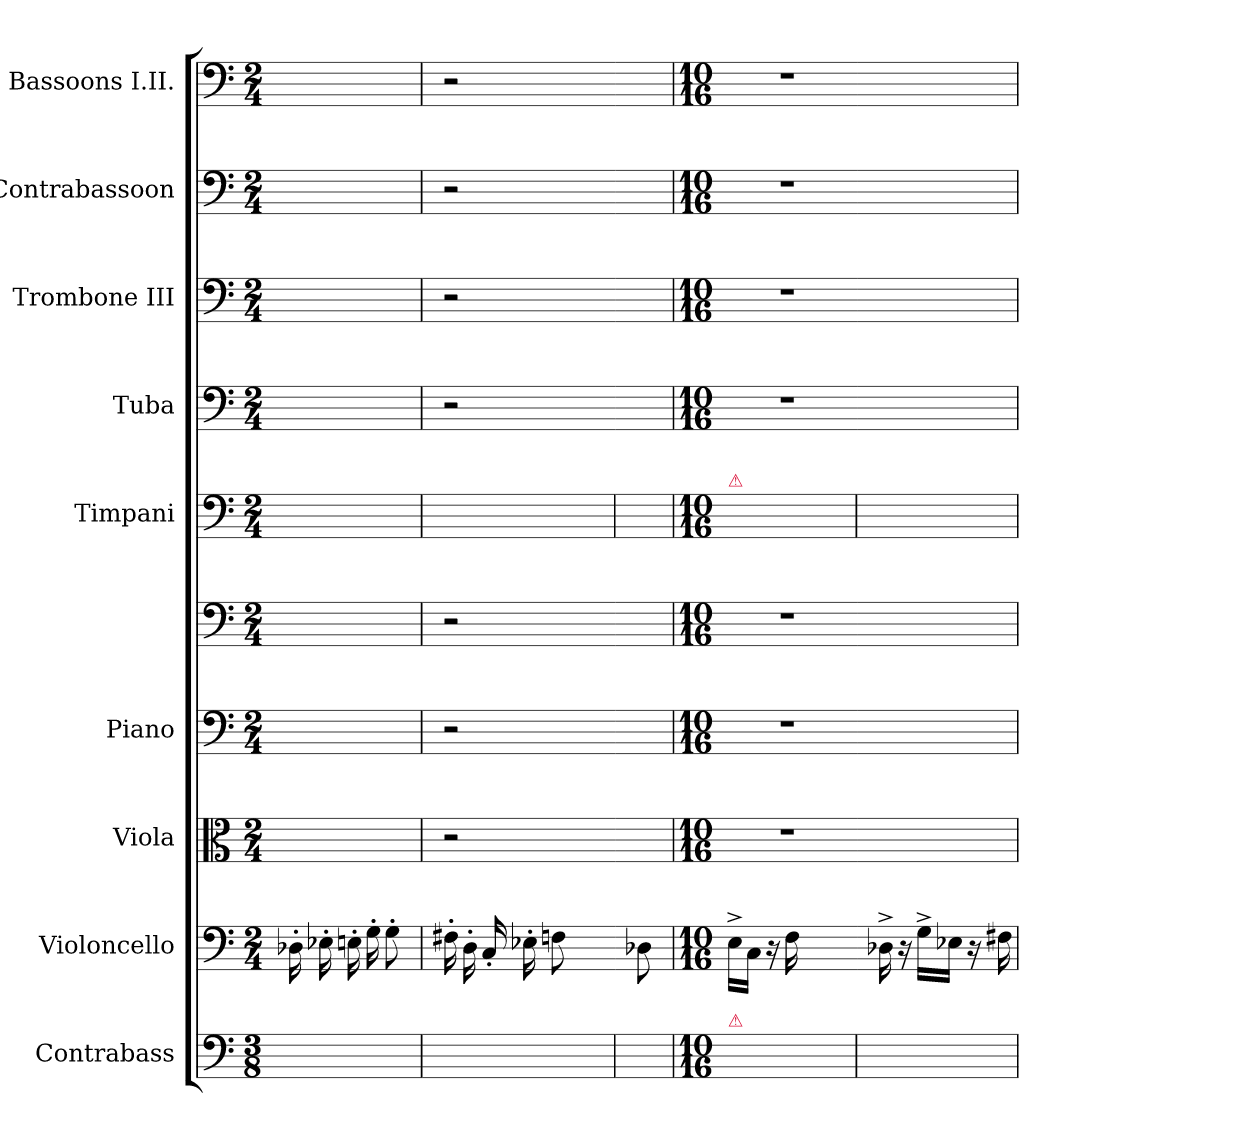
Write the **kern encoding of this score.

**kern	**kern	**kern	**kern	**kern	**kern	**kern	**kern	**kern	**kern
*part9	*part8	*part7	*part6	*part6	*part5	*part4	*part3	*part2	*part1
*staff10	*staff9	*staff8	*staff7	*staff6	*staff5	*staff4	*staff3	*staff2	*staff1
*I"Contrabass	*I"Violoncello	*I"Viola	*I"Piano	*	*I"Timpani	*I"Tuba	*I"Trombone III	*I"Contrabassoon	*I"Bassoons I.II.
*I'Cb.	*I'Vc.	*I'Vla.	*I'Pno.	*	*I'Timp.	*I'Tba.	*I'Tbn.	*I'Cbsn.	*I'Bsn.
*clefF4	*clefF4	*clefC3	*clefF4	*clefF4	*clefF4	*clefF4	*clefF4	*clefF4	*clefF4
*k[]	*k[]	*k[]	*k[]	*k[]	*k[]	*k[]	*k[]	*k[]	*k[]
*M3/8	*M2/4	*M2/4	*M2/4	*M2/4	*M2/4	*M2/4	*M2/4	*M2/4	*M2/4
=	=	=	=	=	=	=	=	=	=
16ryy	16D-X'	4.ryy	4.ryy	4.ryy	16ryy	4.ryy	4.ryy	4.ryy	4.ryy
16ryy	16E-X'	.	.	.	16ryy	.	.	.	.
16ryy	16En'	.	.	.	8ryy	.	.	.	.
16ryy	16G'	.	.	.	.	.	.	.	.
16ryy	8G'	.	.	.	16ryy	.	.	.	.
16ryy	.	.	.	.	16ryy	.	.	.	.
=	=	=	=	=	=	=	=	=	=
16ryy	16F#X'	2r	2r	2r	16ryy	2r	2r	2r	2r
16ryy	16D'	.	.	.	16ryy	.	.	.	.
16ryy	16C'	.	.	.	8ryy	.	.	.	.
16ryy	16E-X'	.	.	.	.	.	.	.	.
16ryy	8Fn	.	.	.	16ryy	.	.	.	.
16ryy	.	.	.	.	16ryy	.	.	.	.
8ryy	8ryy	.	.	.	8ryy	.	.	.	.
=	=-	=-	=-	=-	=	=-	=-	=-	=-
16ryy	8D-X	8ryy	8ryy	8ryy	16ryy	8ryy	8ryy	8ryy	8ryy
16ryy	.	.	.	.	16ryy	.	.	.	.
=	=	=	=	=	=	=	=	=	=
*M10/16	*M10/16	*M10/16	*M10/16	*M10/16	*M10/16	*M10/16	*M10/16	*M10/16	*M10/16
!	!	!	!	!	!LO:TX:a:color=crimson:t=⚠	!	!	!	!
!LO:TX:a:color=crimson:t=⚠	!	!	!	!	!	!	!	!	!
16ryy	16E^LL	8%5r	8%5r	8%5r	8ryy	8%5r	8%5r	8%5r	8%5r
16ryy	16CJJ	.	.	.	.	.	.	.	.
16ryy	16r	.	.	.	16ryy	.	.	.	.
16ryy	16F	.	.	.	16ryy	.	.	.	.
4.ryy	4.ryy	.	.	.	4.ryy	.	.	.	.
=	=-	=-	=-	=-	=	=-	=-	=-	=-
16ryy	16D-X^	4.ryy	4.ryy	4.ryy	16ryy	4.ryy	4.ryy	4.ryy	4.ryy
16ryy	16r	.	.	.	16ryy	.	.	.	.
16ryy	16G^LL	.	.	.	8ryy	.	.	.	.
16ryy	16E-XJJ	.	.	.	.	.	.	.	.
16ryy	16r	.	.	.	16ryy	.	.	.	.
16ryy	16F#X	.	.	.	16ryy	.	.	.	.
=	=	=	=	=	=	=	=	=	=
*-	*-	*-	*-	*-	*-	*-	*-	*-	*-
